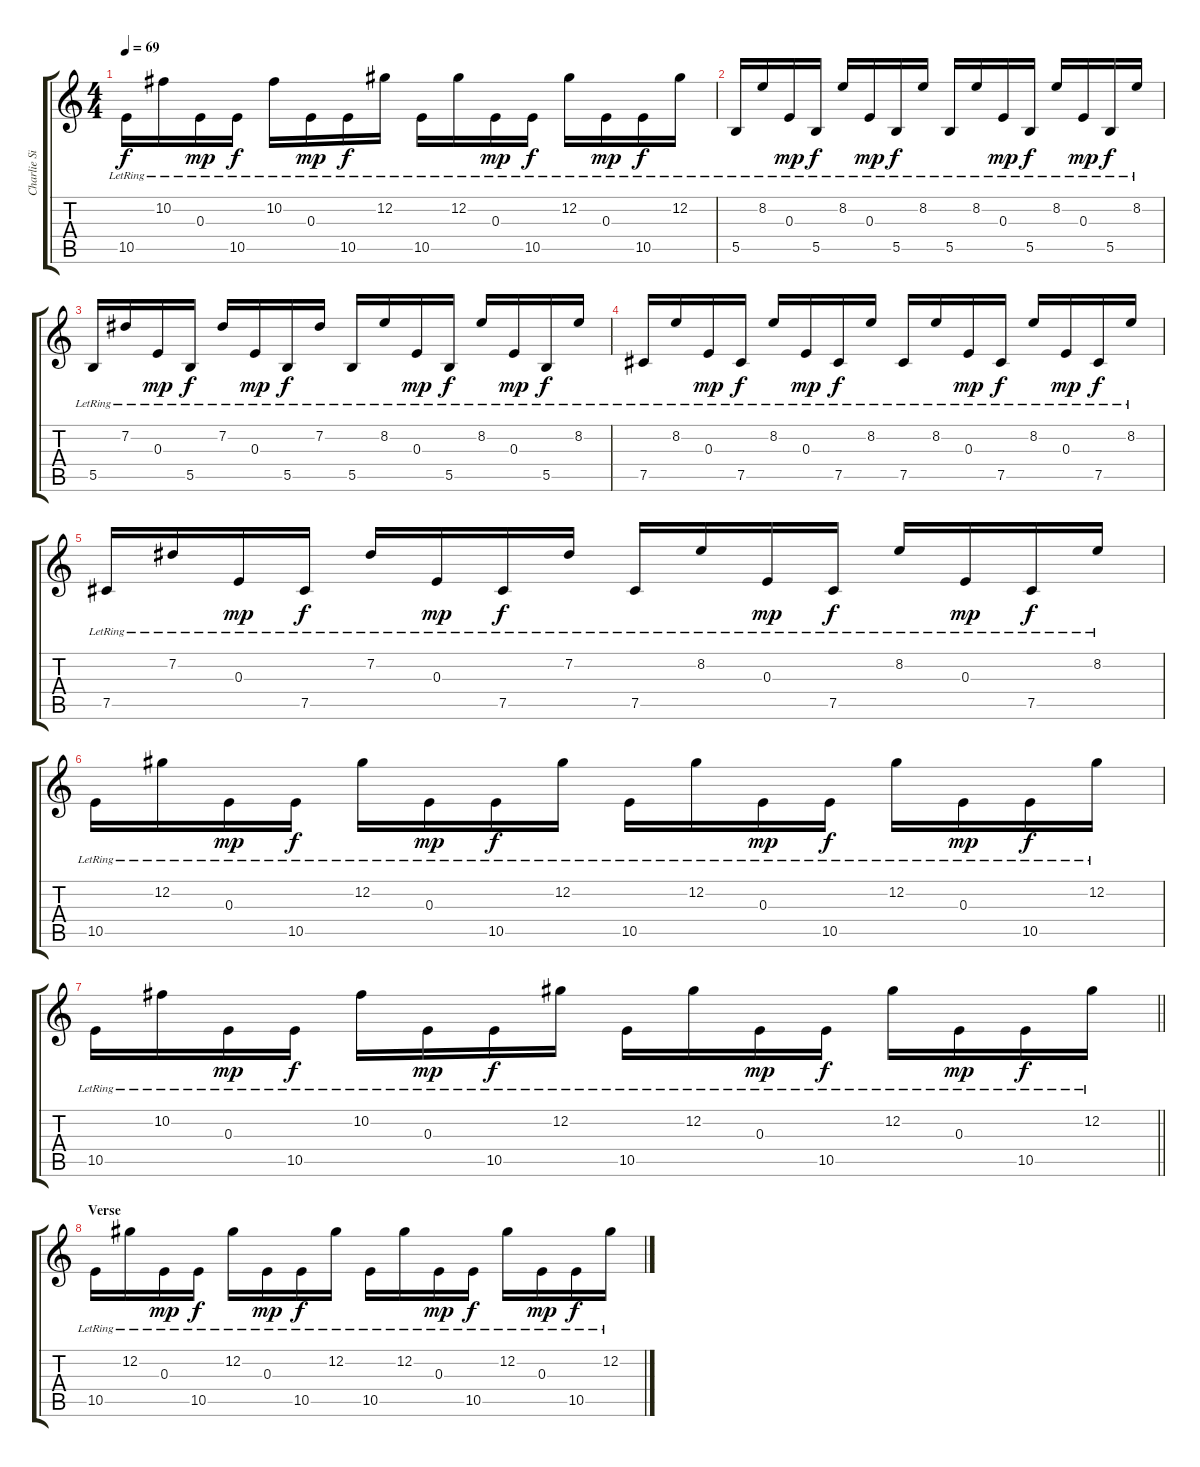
\track ("Charlie Simpson" "Charlie Si") {instrument electricguitarjazz}
\staff {score tabs}
\tuning (Db4 Ab3 E3 B2 Gb2 B1) {hide}
\ts (4 4)
\tempo 69
\clef g2
\ks c
10.5{lr}.16{dy f} 10.2{lr}.16 0.3{lr}.16{dy mp} 10.5{lr}.16{dy f} 10.2{lr}.16 0.3{lr}.16{dy mp} 10.5{lr}.16{dy f} 12.2{lr}.16 10.5{lr}.16 12.2{lr}.16 0.3{lr}.16{dy mp} 10.5{lr}.16{dy f} 12.2{lr}.16 0.3{lr}.16{dy mp} 10.5{lr}.16{dy f} 12.2{lr}.16 |
5.5{lr}.16 8.2{lr}.16 0.3{lr}.16{dy mp} 5.5{lr}.16{dy f} 8.2{lr}.16 0.3{lr}.16{dy mp} 5.5{lr}.16{dy f} 8.2{lr}.16 5.5{lr}.16 8.2{lr}.16 0.3{lr}.16{dy mp} 5.5{lr}.16{dy f} 8.2{lr}.16 0.3{lr}.16{dy mp} 5.5{lr}.16{dy f} 8.2{lr}.16 |
5.5{lr}.16 7.2{lr}.16 0.3{lr}.16{dy mp} 5.5{lr}.16{dy f} 7.2{lr}.16 0.3{lr}.16{dy mp} 5.5{lr}.16{dy f} 7.2{lr}.16 5.5{lr}.16 8.2{lr}.16 0.3{lr}.16{dy mp} 5.5{lr}.16{dy f} 8.2{lr}.16 0.3{lr}.16{dy mp} 5.5{lr}.16{dy f} 8.2{lr}.16 |
7.5{lr}.16 8.2{lr}.16 0.3{lr}.16{dy mp} 7.5{lr}.16{dy f} 8.2{lr}.16 0.3{lr}.16{dy mp} 7.5{lr}.16{dy f} 8.2{lr}.16 7.5{lr}.16 8.2{lr}.16 0.3{lr}.16{dy mp} 7.5{lr}.16{dy f} 8.2{lr}.16 0.3{lr}.16{dy mp} 7.5{lr}.16{dy f} 8.2{lr}.16 |
7.5{lr}.16 7.2{lr}.16 0.3{lr}.16{dy mp} 7.5{lr}.16{dy f} 7.2{lr}.16 0.3{lr}.16{dy mp} 7.5{lr}.16{dy f} 7.2{lr}.16 7.5{lr}.16 8.2{lr}.16 0.3{lr}.16{dy mp} 7.5{lr}.16{dy f} 8.2{lr}.16 0.3{lr}.16{dy mp} 7.5{lr}.16{dy f} 8.2{lr}.16 |
10.5{lr}.16 12.2{lr}.16 0.3{lr}.16{dy mp} 10.5{lr}.16{dy f} 12.2{lr}.16 0.3{lr}.16{dy mp} 10.5{lr}.16{dy f} 12.2{lr}.16 10.5{lr}.16 12.2{lr}.16 0.3{lr}.16{dy mp} 10.5{lr}.16{dy f} 12.2{lr}.16 0.3{lr}.16{dy mp} 10.5{lr}.16{dy f} 12.2{lr}.16 |
\barLineRight lightlight
10.5{lr}.16 10.2{lr}.16 0.3{lr}.16{dy mp} 10.5{lr}.16{dy f} 10.2{lr}.16 0.3{lr}.16{dy mp} 10.5{lr}.16{dy f} 12.2{lr}.16 10.5{lr}.16 12.2{lr}.16 0.3{lr}.16{dy mp} 10.5{lr}.16{dy f} 12.2{lr}.16 0.3{lr}.16{dy mp} 10.5{lr}.16{dy f} 12.2{lr}.16 |
\section ("" "Verse")
10.5{lr}.16 12.2{lr}.16 0.3{lr}.16{dy mp} 10.5{lr}.16{dy f} 12.2{lr}.16 0.3{lr}.16{dy mp} 10.5{lr}.16{dy f} 12.2{lr}.16 10.5{lr}.16 12.2{lr}.16 0.3{lr}.16{dy mp} 10.5{lr}.16{dy f} 12.2{lr}.16 0.3{lr}.16{dy mp} 10.5{lr}.16{dy f} 12.2{lr}.16
